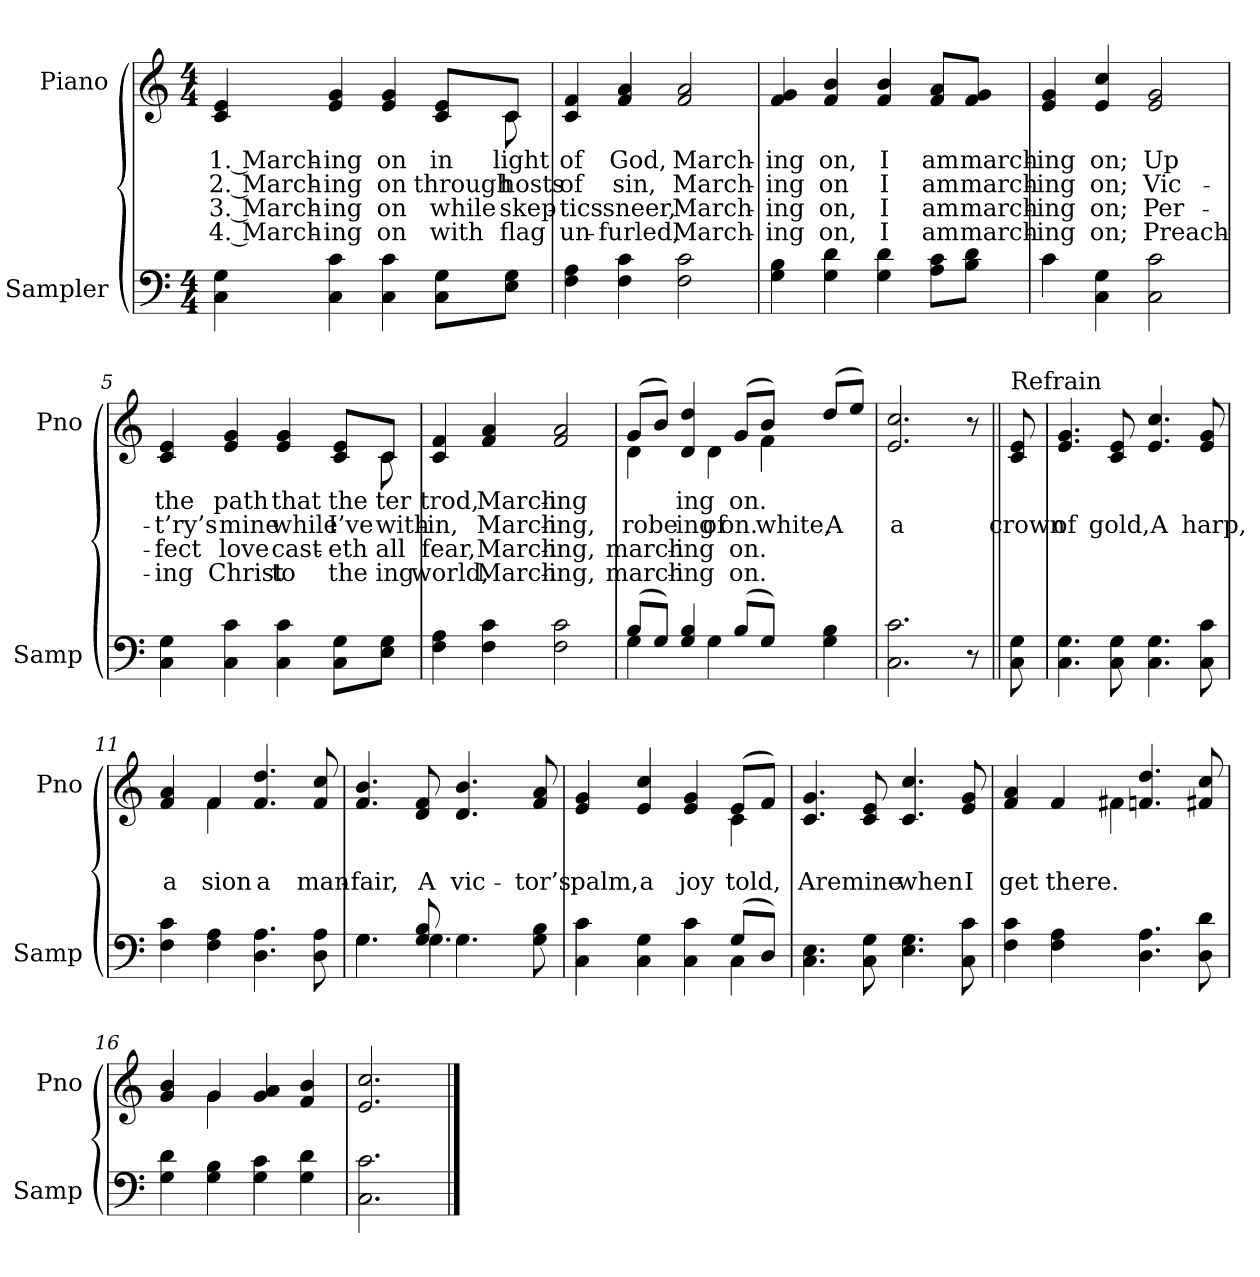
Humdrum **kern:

**kern	**kern	**text	**text	**text	**text
*part2	*part1	*part1	*part1	*part1	*part1
*staff2	*staff1	*staff1	*staff1	*staff1	*staff1
*I"Sampler	*I"Piano	*	*	*	*
*I'Samp	*I'Pno	*	*	*	*
*clefF4	*clefG2	*	*	*	*
*M4/4	*M4/4	*	*	*	*
=1	=1	=1	=1	=1	=1
*	*^	*	*	*	*
4C 4G	4c 4e	2..ryy	1. March-	2. March-	3. March-	4. March-
4C 4c	4e 4g	.	-ing	-ing	-ing	-ing
4C 4c	4e 4g	.	on	on	on	on
8C\ 8G\L	8c/ 8e/L	.	in	through	while	with
8E\ 8G\J	8c/J	8c	light	hosts	skep-	flag
*	*v	*v	*	*	*	*
=2	=2	=2	=2	=2	=2
4F 4A	4c 4f	of	of	-tics	un-
4F 4c	4f 4a	God,	sin,	sneer,	-furled,
2F 2c	2f 2a	March-	March-	March-	March-
=3	=3	=3	=3	=3	=3
4G 4B	4f 4g	-ing	-ing	-ing	-ing
4G 4d	4f 4b	on,	on	on,	on,
4G 4d	4f 4b	I	I	I	I
8A\ 8c\L	8f/ 8a/L	am	am	am	am
8B\ 8d\J	8f/ 8g/J	march-	march-	march-	march-
=4	=4	=4	=4	=4	=4
*^	*	*	*	*	*
4c\	4c	4e 4g	-ing	-ing	-ing	-ing
4C 4G	2.ryy	4e 4cc	on;	on;	on;	on;
2C 2c	.	2e 2g	Up	Vic-	Per-	Preach-
*v	*v	*	*	*	*	*
=5	=5	=5	=5	=5	=5
*	*^	*	*	*	*
4C 4G	4c 4e	2..ryy	the	-t’ry’s	-fect	-ing
4C 4c	4e 4g	.	path	mine	love	Christ
4C 4c	4e 4g	.	that	while	cast-	to
8C\ 8G\L	8c/ 8e/L	.	the	I’ve	-eth	the
8E\ 8G\J	8c/J	8c	-ter	with-	all	-ing
*	*v	*v	*	*	*	*
=6	=6	=6	=6	=6	=6
4F 4A	4c 4f	trod,	-in,	fear,	world,
4F 4c	4f 4a	March-	March-	March-	March-
2F 2c	2f 2a	-ing	-ing,	-ing,	-ing,
=7	=7	=7	=7	=7	=7
*^	*^	*	*	*	*
(8B/L	4G	(8g/L	4d	.	robe	march-	march-
8G/J)	.	8b/J)	.	.	.	.	.
4G 4B	8ryy	4d 4dd	8ryy	-ing	-ing	-ing	-ing
.	4G	.	4d	.	of	.	.
(8B/L	.	(8g/L	.	on.	on.	on.	on.
8G/J)	4.ryy	8b/J)	4f	.	white,	.	.
4G 4B	.	(8dd/L	.	.	A	.	.
.	.	8ee/J)	8ryy	.	.	.	.
*v	*v	*	*	*	*	*	*
*	*v	*v	*	*	*	*
=8	=8	=8	=8	=8	=8
2.C 2.c	2.e 2.cc	.	a	.	.
8r	8r	.	.	.	.
=9||	=9||	=9||	=9||	=9||	=9||
!	!LO:TX:t=Refrain	!	!	!	!
8C 8G	8c 8e	.	crown	.	.
=10	=10	=10	=10	=10	=10
4.C 4.G	4.e 4.g	.	of	.	.
8C 8G	8c 8e	.	gold,	.	.
4.C 4.G	4.e 4.cc	.	A	.	.
8C 8c	8e 8g	.	harp,	.	.
=11	=11	=11	=11	=11	=11
*	*^	*	*	*	*
4F 4c	4f 4a	4ryy	.	a	.	.
4F 4A	4f/	4f	.	-sion	.	.
4.D 4.A	4.f 4.dd	2ryy	.	a	.	.
8D 8A	8f 8cc	.	.	man-	.	.
*	*v	*v	*	*	*	*
=12	=12	=12	=12	=12	=12
*^	*	*	*	*	*
4.G\	4.G	4.f 4.b	.	fair,	.	.
8G 8B	4.G	8d 8f	.	A	.	.
4.G\	.	4.d 4.b	.	vic-	.	.
.	4ryy	.	.	.	.	.
8G 8B	.	8f 8a	.	-tor’s	.	.
=13	=13	=13	=13	=13	=13	=13
*	*	*^	*	*	*	*
4C 4c	2.ryy	4e 4g	2.ryy	.	palm,	.	.
4C 4G	.	4e 4cc	.	.	a	.	.
4C 4c	.	4e 4g	.	.	joy	.	.
(8G/L	4C	(8e/L	4c	.	-told,	.	.
8D/J)	.	8f/J)	.	.	.	.	.
*v	*v	*	*	*	*	*	*
*	*v	*v	*	*	*	*
=14	=14	=14	=14	=14	=14
4.C 4.E	4.c 4.g	.	Are	.	.
8C 8G	8c 8e	.	mine	.	.
4.E 4.G	4.c 4.cc	.	when	.	.
8C 8c	8e 8g	.	I	.	.
=15	=15	=15	=15	=15	=15
*	*^	*	*	*	*
4F 4c	4f 4a	4ryy	.	get	.	.
4F 4A	4f/	4f#	.	there.	.	.
4.D 4.A	4.f 4.dd	2ryy	.	.	.	.
8D 8d	8f#X 8cc	.	.	.	.	.
=16	=16	=16	=16	=16	=16	=16
4G 4d	4g 4b	4ryy	.	.	.	.
4G 4B	4g/	4g	.	.	.	.
4G 4c	4g 4a	2ryy	.	.	.	.
4G 4d	4f 4b	.	.	.	.	.
*	*v	*v	*	*	*	*
=17	=17	=17	=17	=17	=17
2.C 2.c	2.e 2.cc	.	.	.	.
==	==	==	==	==	==
*-	*-	*-	*-	*-	*-
